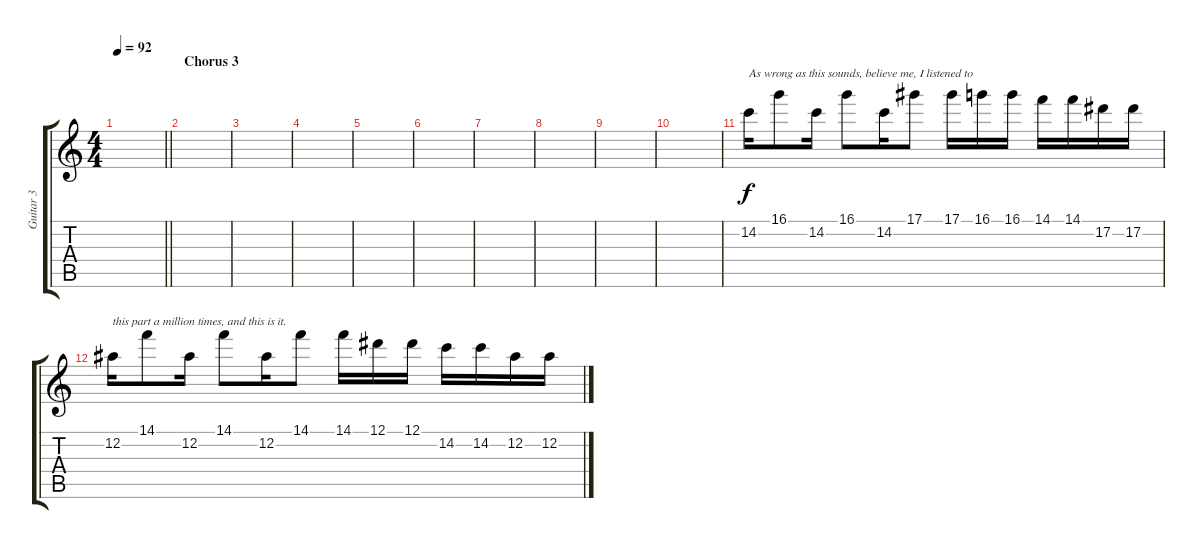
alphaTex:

\track ("Guitar 3" "Guitar 3") {instrument distortionguitar}
\staff {score tabs}
\tuning (Eb4 Bb3 Gb3 Db3 Ab2 Eb2) {hide}
\ts (4 4)
\tempo 92
\clef g2
\barLineRight lightlight
\ks c
|
\section ("" "Chorus 3")
|
|
|
|
|
|
|
|
|
14.2.16{txt "As wrong as this sounds, believe me, I listened to"} 16.1.8 14.2.16 16.1.8 14.2.16 17.1.8 17.1.16 16.1.16 16.1.16 14.1.16 14.1.16 17.2.16 17.2.16 |
12.2.16{txt "this part a million times, and this is it."} 14.1.8 12.2.16 14.1.8 12.2.16 14.1.8 14.1.16 12.1.16 12.1.16 14.2.16 14.2.16 12.2.16 12.2.16
